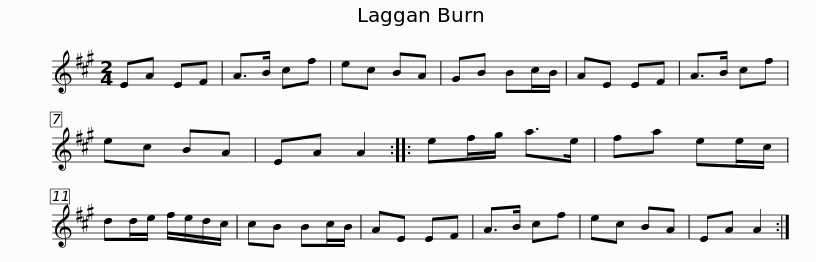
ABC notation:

X:1
L:1/8
M:2/4
I:linebreak $
K:A
V:1 treble
V:1
 EA EF | A>B cf | ec BA | GB Bc/B/ | AE EF | %5
 A>B cf | ec BA | EA A2 :: ef/g/ a>e |$ fa ee/c/ | %10
 dd/e/ f/e/d/c/ | cB Bc/B/ | AE EF | A>B cf | ec BA | %15
 EA A2 :| %16
